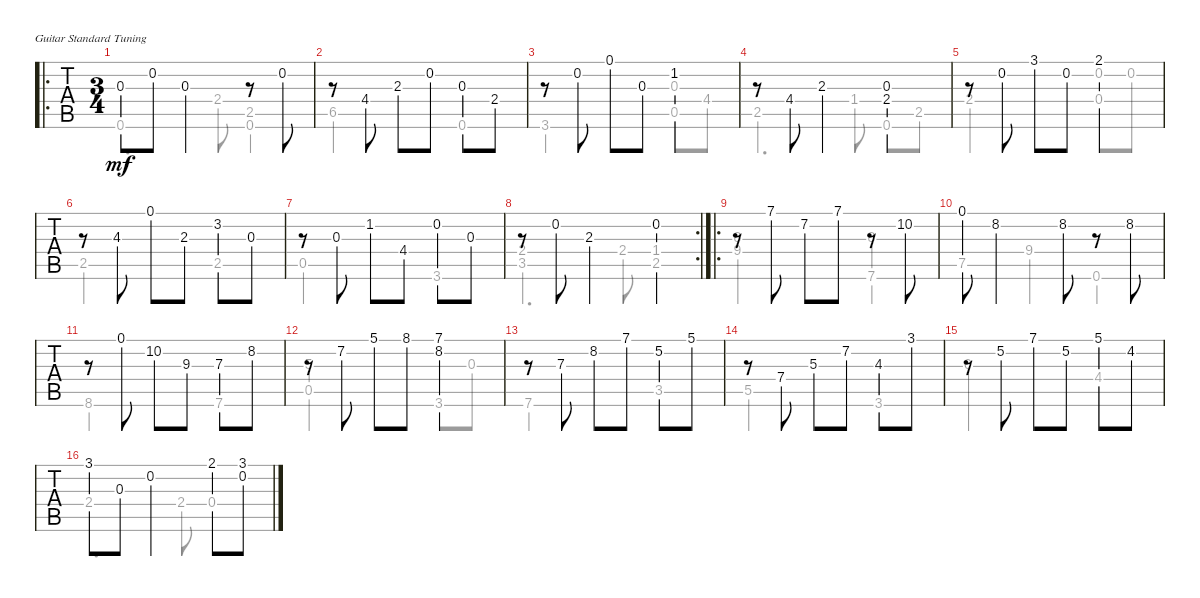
\bracketExtendMode groupsimilarinstruments
\singleTrackTrackNamePolicy hidden
\multiTrackTrackNamePolicy hidden
\firstSystemTrackNameOrientation horizontal
\otherSystemsTrackNameOrientation horizontal
\track ("Untitled" "N-Gt") {instrument acousticgrandpiano}
\staff {tabs}
\tuning (E4 B3 G3 D3 A2 E2)
\displaytranspose 12
\voice
\ro
\ts (3 4)
\tempo (120 hide)
\clef g2
\ks eminor
0.3.8{dy mf instrument acousticgrandpiano} 0.2.8 0.3.4 r.8 0.2.8 |
r.8 4.4.8 2.3.8 0.2.8 0.3.8 2.4.8 |
r.8 0.2.8 0.1.8 0.3.8 1.2.4 |
r.8 4.4.8 2.3.4 (0.3 2.4).4 |
r.8 0.2.8 3.1.8 0.2.8 2.1.4 |
r.8 4.3.8 0.1.8 2.3.8 3.2.8 0.3.8 |
r.8 0.3.8 1.2.8 4.4.8 0.2.8 0.3.8 |
\rc 2
r.8 0.2.8 2.3.4 0.2.4 |
\ro
r.8 7.1.8 7.2.8 7.1.8 r.8 10.2.8 |
0.1.8 8.2.4 8.2.8 r.8 8.2.8 |
r.8 0.1.8 10.2.8 9.3.8 7.3.8 8.2.8 |
r.8 7.2.8 5.1.8 8.1.8 (7.1 8.2).4 |
r.8 7.3.8 8.2.8 7.1.8 5.2.8 5.1.8 |
r.8 7.4.8 5.3.8 7.2.8 4.3.8 3.1.8 |
r.8 5.2.8 7.1.8 5.2.8 5.1.8 4.2.8 |
3.1.8 0.3.8 0.2.4 2.1.8 (3.1 0.2).8
\voice
\clef g2
\ottava regular
\simile none
\ks eminor
0.6.4{d dy mf} 2.4.8 (2.5 0.6).4 |
6.5.2 0.6.4 |
3.6.2 (0.3 0.5).8 4.4.8 |
2.5.4{d} 1.4.8 0.6.8 2.5.8 |
2.4.2 (0.2 0.4).8 0.2.8 |
2.5.2 2.5.4 |
0.5.2 3.6.4 |
(2.4 3.5).4{d} 2.4.8 (1.4 2.5).4 |
(8.3 9.4).2 (8.3 7.6).4 |
7.5.4 9.4.4 0.6.4 |
8.6.2 7.6.4 |
(5.3 0.5).2 3.6.8 0.3.8 |
7.6.2 3.5.4 |
5.5.2 3.6.4 |
0.3.2 4.4.4 |
2.4.4{d} 2.4.8 0.4.4
